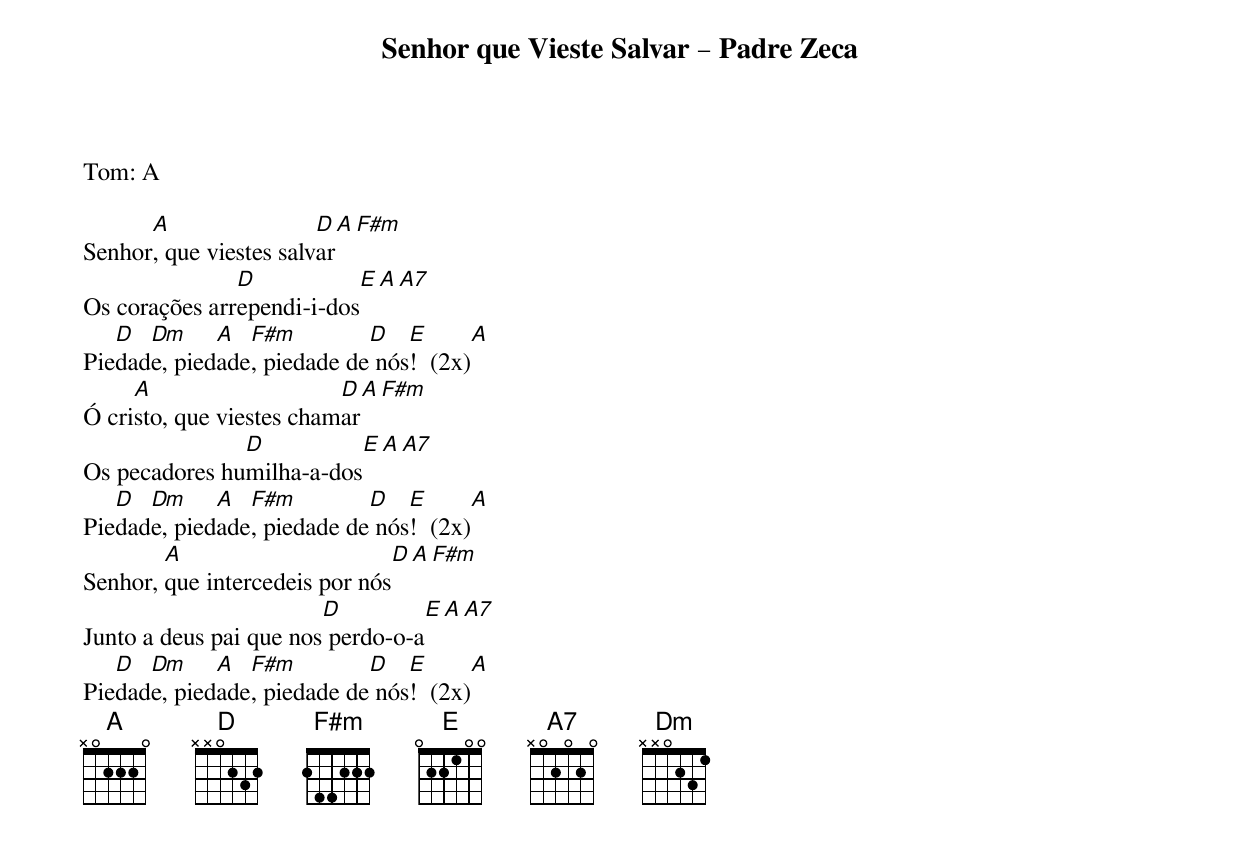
Senhor que Vieste Salvar – Padre Zeca
Tom: A

      A                 D         A        F#m
Senhor, que viestes salvar
               D                    E      A   A7
Os corações arrependi-i-dos
   D  Dm     A  F#m         D   E       A
Piedade, piedade, piedade de nós!  (2x)
     A                    D             A        F#m
Ó cristo, que viestes chamar
               D                    E      A   A7
Os pecadores humilha-a-dos
   D  Dm     A  F#m         D   E       A
Piedade, piedade, piedade de nós!  (2x)
        A                        D              A        F#m
Senhor, que intercedeis por nós
                        D                          E      A   A7
Junto a deus pai que nos perdo-o-a
   D  Dm     A  F#m         D   E       A
Piedade, piedade, piedade de nós!  (2x)
